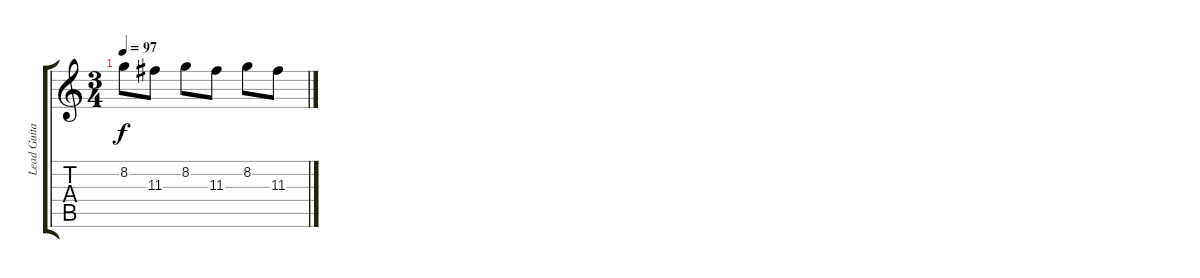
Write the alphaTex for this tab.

\track ("Lead Guitars" "Lead Guita") {instrument overdrivenguitar}
\staff {score tabs}
\tuning (E4 B3 G3 D3 A2 D2) {hide}
\ts (3 4)
\tempo 97
\clef g2
\ks c
8.2.8{dy f} 11.3.8 8.2.8 11.3.8 8.2.8 11.3.8
